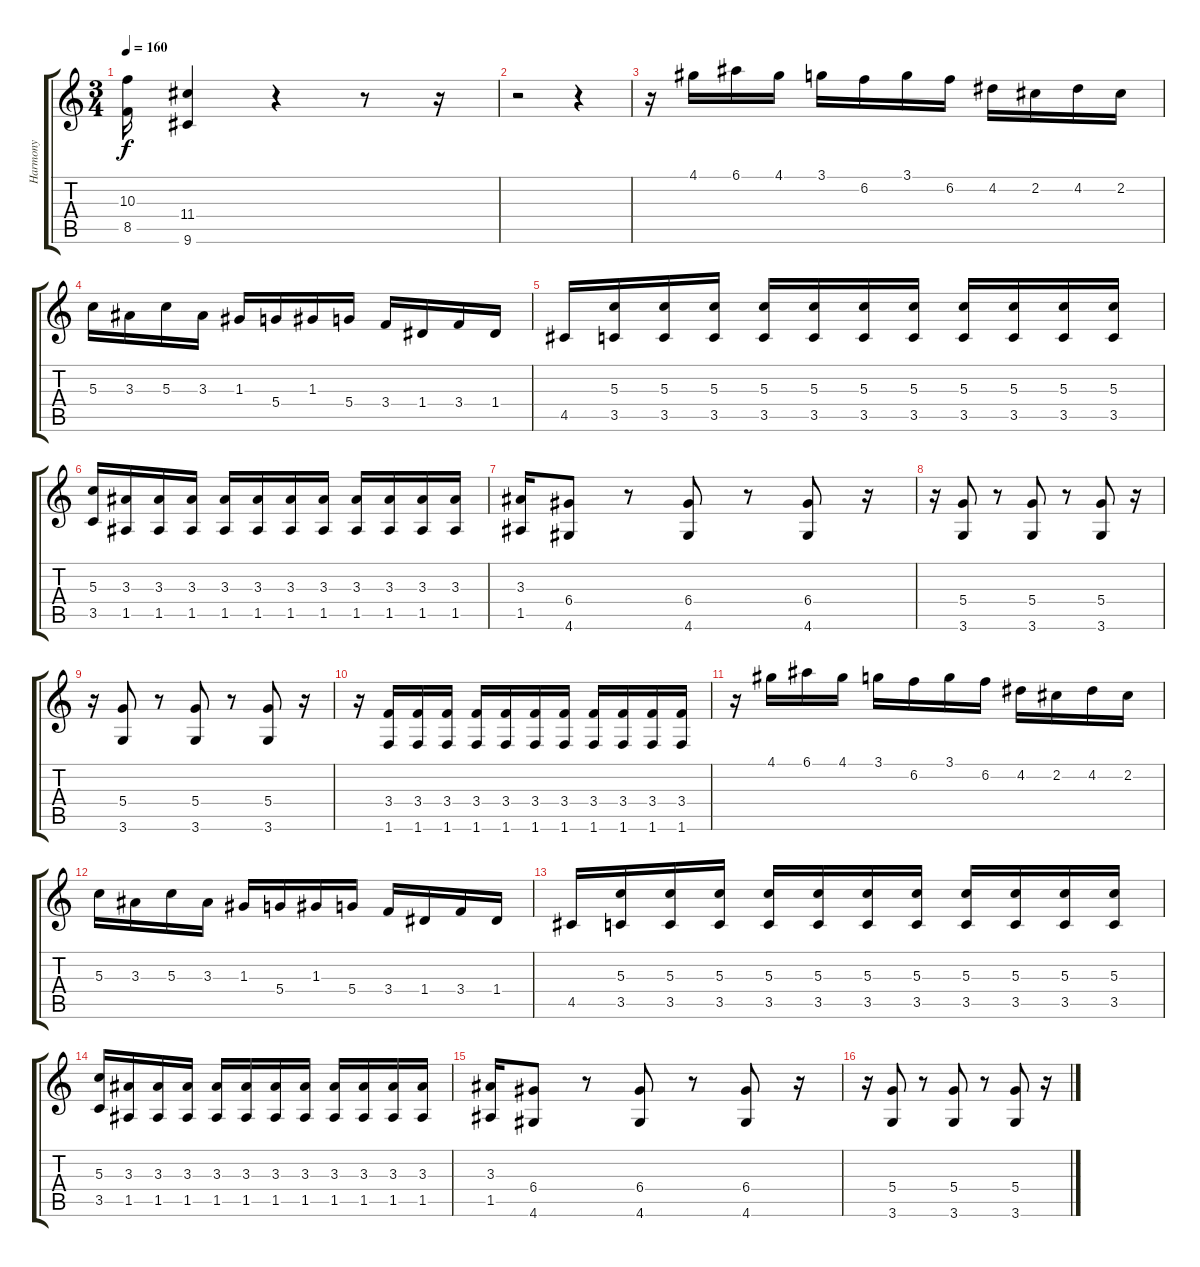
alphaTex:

\track ("Harmony" "Harmony") {instrument overdrivenguitar}
\staff {score tabs}
\tuning (E4 B3 G3 D3 A2 E2) {hide}
\ts (3 4)
\tempo 160
\clef g2
\ks c
(10.3 8.5).16{dy f} (11.4 9.6).4 r.4 r.8 r.16 |
r.2 r.4 |
r.16 4.1.16 6.1.16 4.1.16 3.1.16 6.2.16 3.1.16 6.2.16 4.2.16 2.2.16 4.2.16 2.2.16 |
5.3.16 3.3.16 5.3.16 3.3.16 1.3.16 5.4.16 1.3.16 5.4.16 3.4.16 1.4.16 3.4.16 1.4.16 |
4.5.16 (5.3 3.5).16 (5.3 3.5).16 (5.3 3.5).16 (5.3 3.5).16 (5.3 3.5).16 (5.3 3.5).16 (5.3 3.5).16 (5.3 3.5).16 (5.3 3.5).16 (5.3 3.5).16 (5.3 3.5).16 |
(5.3 3.5).16 (3.3 1.5).16 (3.3 1.5).16 (3.3 1.5).16 (3.3 1.5).16 (3.3 1.5).16 (3.3 1.5).16 (3.3 1.5).16 (3.3 1.5).16 (3.3 1.5).16 (3.3 1.5).16 (3.3 1.5).16 |
(3.3 1.5).16 (6.4 4.6).8 r.8 (6.4 4.6).8 r.8 (6.4 4.6).8 r.16 |
r.16 (5.4 3.6).8 r.8 (5.4 3.6).8 r.8 (5.4 3.6).8 r.16 |
r.16 (5.4 3.6).8 r.8 (5.4 3.6).8 r.8 (5.4 3.6).8 r.16 |
r.16 (3.4 1.6).16 (3.4 1.6).16 (3.4 1.6).16 (3.4 1.6).16 (3.4 1.6).16 (3.4 1.6).16 (3.4 1.6).16 (3.4 1.6).16 (3.4 1.6).16 (3.4 1.6).16 (3.4 1.6).16 |
r.16 4.1.16 6.1.16 4.1.16 3.1.16 6.2.16 3.1.16 6.2.16 4.2.16 2.2.16 4.2.16 2.2.16 |
5.3.16 3.3.16 5.3.16 3.3.16 1.3.16 5.4.16 1.3.16 5.4.16 3.4.16 1.4.16 3.4.16 1.4.16 |
4.5.16 (5.3 3.5).16 (5.3 3.5).16 (5.3 3.5).16 (5.3 3.5).16 (5.3 3.5).16 (5.3 3.5).16 (5.3 3.5).16 (5.3 3.5).16 (5.3 3.5).16 (5.3 3.5).16 (5.3 3.5).16 |
(5.3 3.5).16 (3.3 1.5).16 (3.3 1.5).16 (3.3 1.5).16 (3.3 1.5).16 (3.3 1.5).16 (3.3 1.5).16 (3.3 1.5).16 (3.3 1.5).16 (3.3 1.5).16 (3.3 1.5).16 (3.3 1.5).16 |
(3.3 1.5).16 (6.4 4.6).8 r.8 (6.4 4.6).8 r.8 (6.4 4.6).8 r.16 |
r.16 (5.4 3.6).8 r.8 (5.4 3.6).8 r.8 (5.4 3.6).8 r.16
